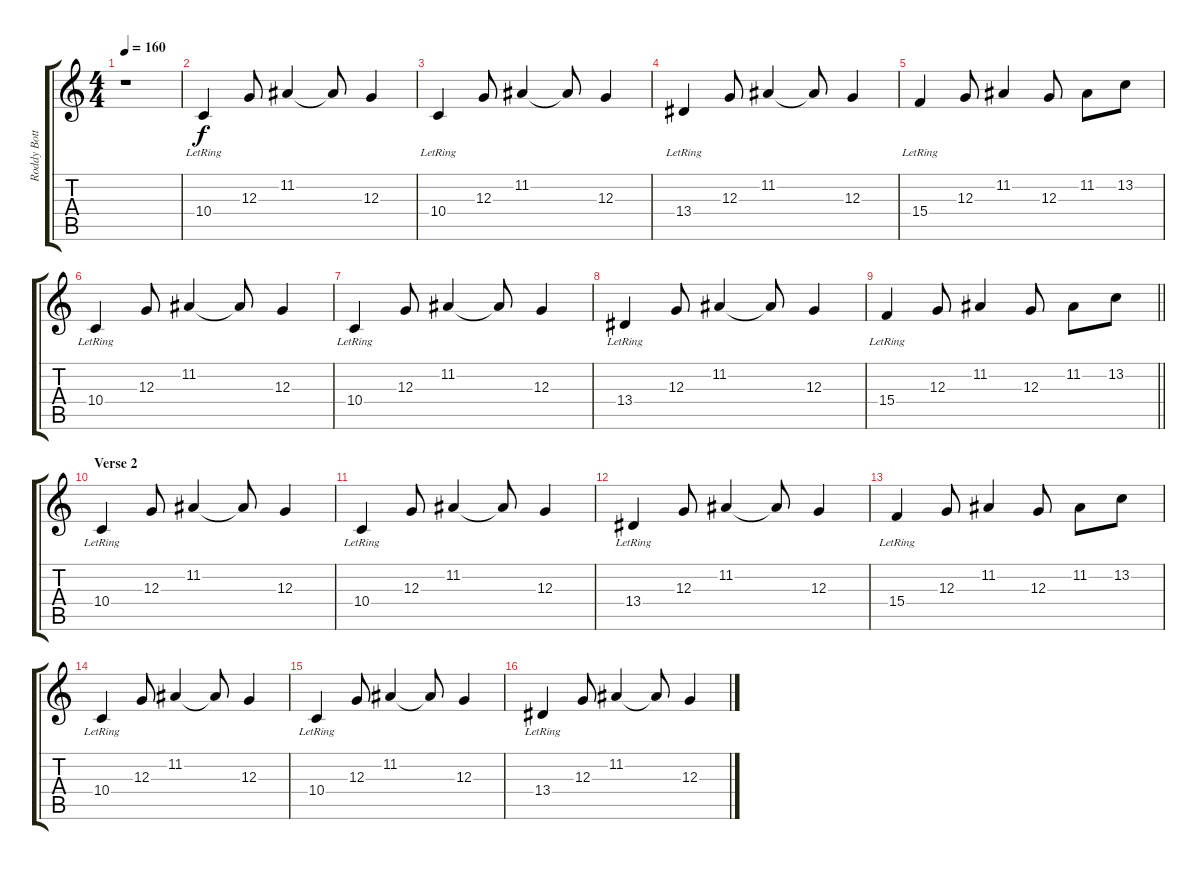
\track ("Roddy Bottum - Keyboard" "Roddy Bott") {instrument tremolostrings}
\staff {score tabs}
\tuning (E4 B3 G3 D3 A2 E2) {hide}
\ts (4 4)
\tempo 160
\clef g2
\ks c
r.1{dy f} |
10.4{lr}.4 12.3.8 11.2.4 11.2{t}.8 12.3.4 |
10.4{lr}.4 12.3.8 11.2.4 11.2{t}.8 12.3.4 |
13.4{lr}.4 12.3.8 11.2.4 11.2{t}.8 12.3.4 |
15.4{lr}.4 12.3.8 11.2.4 12.3.8 11.2.8 13.2.8 |
10.4{lr}.4 12.3.8 11.2.4 11.2{t}.8 12.3.4 |
10.4{lr}.4 12.3.8 11.2.4 11.2{t}.8 12.3.4 |
13.4{lr}.4 12.3.8 11.2.4 11.2{t}.8 12.3.4 |
\barLineRight lightlight
15.4{lr}.4 12.3.8 11.2.4 12.3.8 11.2.8 13.2.8 |
\section ("" "Verse 2")
10.4{lr}.4 12.3.8 11.2.4 11.2{t}.8 12.3.4 |
10.4{lr}.4 12.3.8 11.2.4 11.2{t}.8 12.3.4 |
13.4{lr}.4 12.3.8 11.2.4 11.2{t}.8 12.3.4 |
15.4{lr}.4 12.3.8 11.2.4 12.3.8 11.2.8 13.2.8 |
10.4{lr}.4 12.3.8 11.2.4 11.2{t}.8 12.3.4 |
10.4{lr}.4 12.3.8 11.2.4 11.2{t}.8 12.3.4 |
13.4{lr}.4 12.3.8 11.2.4 11.2{t}.8 12.3.4
